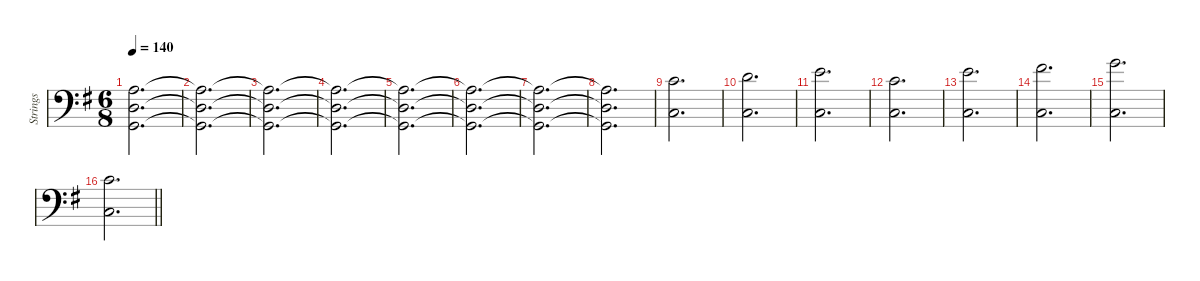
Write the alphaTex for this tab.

\defaultSystemsLayout 8
\hideDynamics
\bracketExtendMode groupsimilarinstruments
\firstSystemTrackNameMode fullname
\otherSystemsTrackNameOrientation horizontal
\track ("Strings" "vln.") {defaultSystemsLayout 16 instrument stringensemble1}
\staff {score}
\tuning (E4 B3 G3 D3 A2 E2)
\ts (6 8)
\tempo 140
\clef f4
\ks g
(7.4{acc forcenatural} 5.5{acc forcenatural} 3.6{acc forcenatural}).2{d dy f beam Down} |
(7.4{t acc forcenatural} 5.5{t acc forcenatural} 3.6{t acc forcenatural}).2{d beam Down} |
(7.4{t acc forcenatural} 5.5{t acc forcenatural} 3.6{t acc forcenatural}).2{d beam Down} |
(7.4{t acc forcenatural} 5.5{t acc forcenatural} 3.6{t acc forcenatural}).2{d beam Down} |
(7.4{t acc forcenatural} 5.5{t acc forcenatural} 3.6{t acc forcenatural}).2{d beam Down} |
(7.4{t acc forcenatural} 5.5{t acc forcenatural} 3.6{t acc forcenatural}).2{d beam Down} |
(7.4{t acc forcenatural} 5.5{t acc forcenatural} 3.6{t acc forcenatural}).2{d beam Down} |
(7.4{t acc forcenatural} 5.5{t acc forcenatural} 3.6{t acc forcenatural}).2{d beam Down} |
(5.3{acc forcenatural} 3.5{acc forcenatural}).2{d beam Down} |
(7.3{acc forcenatural} 3.5{acc forcenatural}).2{d beam Down} |
(9.3{acc forcenatural} 3.5{acc forcenatural}).2{d beam Down} |
(5.3{acc forcenatural} 3.5{acc forcenatural}).2{d beam Down} |
(9.3{acc forcenatural} 3.5{acc forcenatural}).2{d beam Down} |
(11.3{acc #} 3.5{acc forcenatural}).2{d beam Down} |
(12.3{acc forcenatural} 3.5{acc forcenatural}).2{d beam Down} |
\barLineRight lightlight
(5.3{acc forcenatural} 3.5{acc forcenatural}).2{d beam Down}
